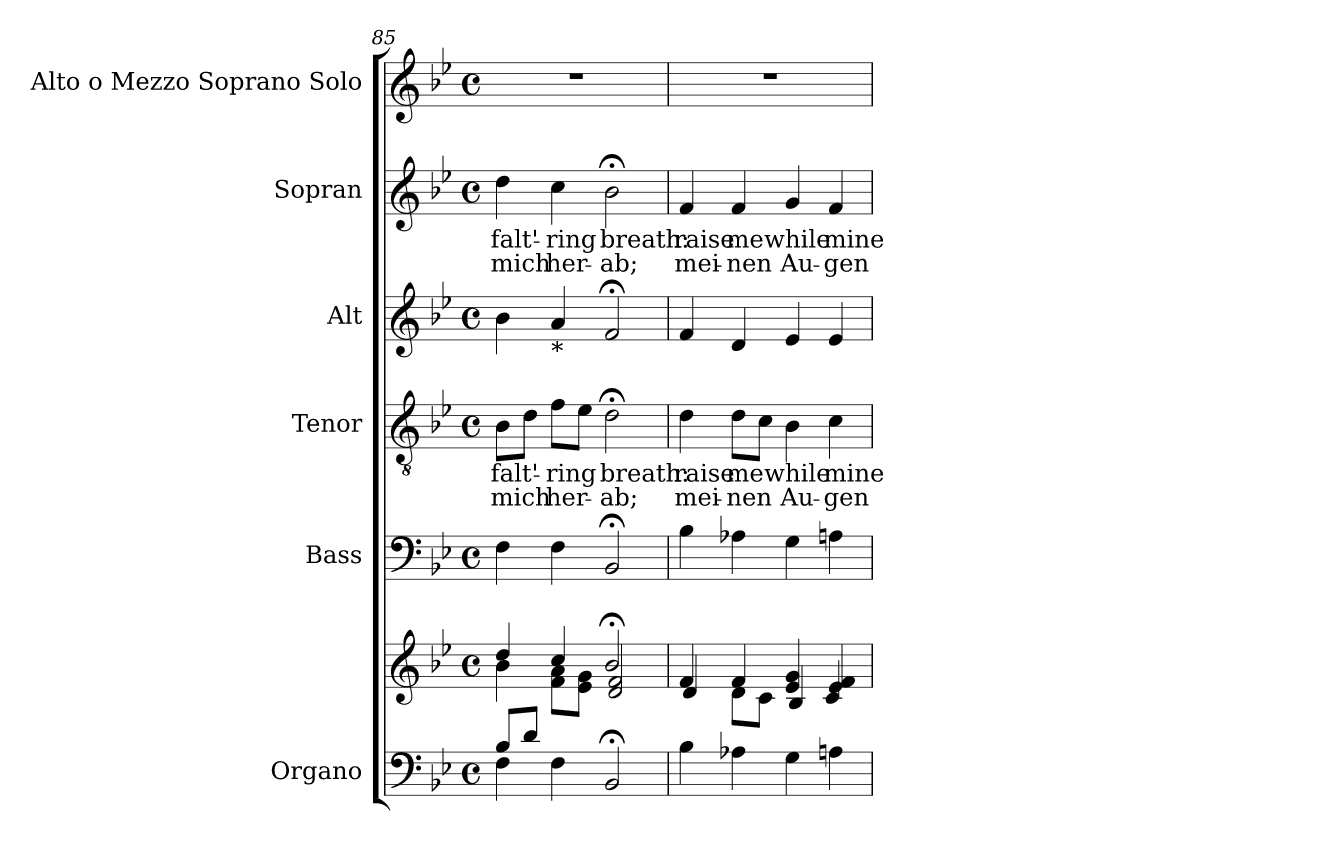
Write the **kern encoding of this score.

**kern	**kern	**kern	**kern	**text	**text	**kern	**kern	**text	**text	**kern
*part6	*part6	*part5	*part4	*part4	*part4	*part3	*part2	*part2	*part2	*part1
*staff7	*staff6	*staff5	*staff4	*staff4	*staff4	*staff3	*staff2	*staff2	*staff2	*staff1
*I"Organo	*	*I"Bass	*I"Tenor	*	*	*I"Alt	*I"Sopran	*	*	*I"Alto o Mezzo Soprano Solo
*	*	*I'B	*I'T	*	*	*I'A	*I'S	*	*	*I'S o l o
*clefF4	*clefG2	*clefF4	*clefGv2	*	*	*clefG2	*clefG2	*	*	*clefG2
*k[b-e-]	*k[b-e-]	*k[b-e-]	*k[b-e-]	*	*	*k[b-e-]	*k[b-e-]	*	*	*k[b-e-]
*M4/4	*M4/4	*M4/4	*M4/4	*	*	*M4/4	*M4/4	*	*	*M4/4
*met(c)	*met(c)	*met(c)	*met(c)	*	*	*met(c)	*met(c)	*	*	*met(c)
=85	=85	=85	=85	=85	=85	=85	=85	=85	=85	=85
*^	*^	*	*	*	*	*	*	*	*	*
8B-/L	4F\	4dd/	4b-\	4F\	8B-\L	falt'-	mich	4b-\	4dd\	falt'-	mich	1r
8d/J	.	.	.	.	8d\J	.	.	.	.	.	.	.
!	!	!	!	!	!	!	!	!LO:TX:b:t=*	!	!	!	!
4rFyy	4F\	4cc/	8f\ 8a\L	4F\	8f\L	-ring	her-	4a/	4cc\	-ring	her-	.
.	.	.	8e-\ 8g\J	.	8e-\J	.	.	.	.	.	.	.
2BB-;</	2rAyy	2b-;</	2d/ 2f/	2BB-;</	2d;<\	breath:	-ab;	2f;</	2b-;<\	breath:	-ab;	.
*v	*v	*	*	*	*	*	*	*	*	*	*	*
!!LO:LB:g=z
=86	=86	=86	=86	=86	=86	=86	=86	=86	=86	=86	=86
4B-\	4f/	4d/	4B-\	4d\	raise	mei-	4f/	4f/	raise	mei-	1r
4A-X\	4f/	8d\L	4A-X\	8d\L	me	-nen	4d/	4f/	me	-nen	.
.	.	8c\J	.	8c\J	.	.	.	.	.	.	.
4G\	4e-/ 4g/	4B-/	4G\	4B-\	while	Au-	4e-/	4g/	while	Au-	.
4An\	4e-/ 4f/	4c/	4An\	4c\	mine	-gen	4e-/	4f/	mine	-gen	.
*	*v	*v	*	*	*	*	*	*	*	*	*
=	=	=	=	=	=	=	=	=	=	=
*-	*-	*-	*-	*-	*-	*-	*-	*-	*-	*-
